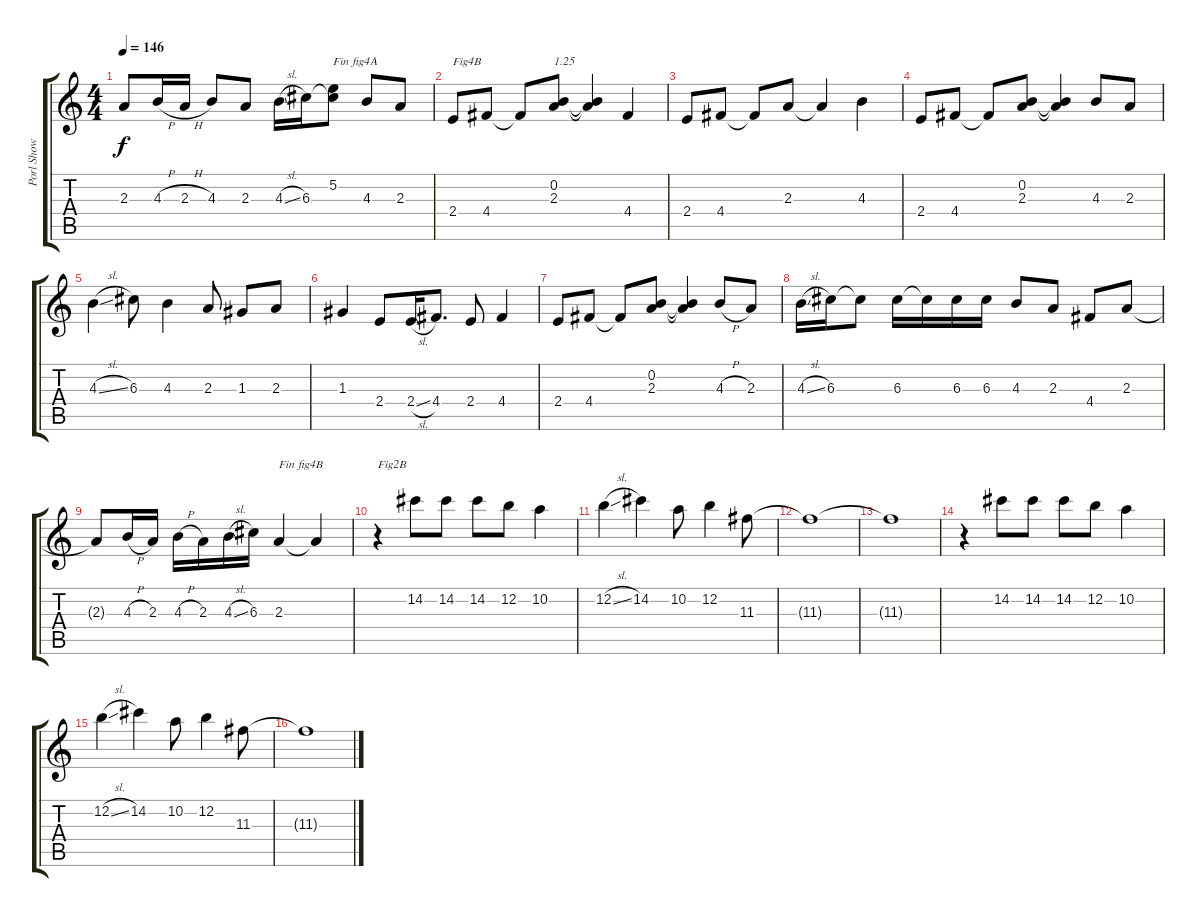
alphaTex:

\track ("Porl Show" "Porl Show") {instrument distortionguitar}
\staff {score tabs}
\tuning (E4 B3 G3 D3 A2 E2) {hide}
\ts (4 4)
\tempo 146
\clef g2
\ks c
2.3{t}.8{dy f} 4.3{h}.16 2.3{h}.16 4.3.8 2.3.8 4.3{sl}.16 6.3.16 (5.2 6.3{t}).8{txt "Fin fig4A"} 4.3.8 2.3.8 |
2.4.8{txt "Fig4B"} 4.4.8 4.4{t}.8 (0.2 2.3).8{txt "1.25"} (0.2{t} 2.3{t}).4 4.4.4 |
2.4.8 4.4.8 4.4{t}.8 2.3.8 2.3{t}.4 4.3.4 |
2.4.8 4.4.8 4.4{t}.8 (0.2 2.3).8 (0.2{t} 2.3{t}).4 4.3.8 2.3.8 |
4.3{sl}.4 6.3.8 4.3.4 2.3.8 1.3.8 2.3.8 |
1.3.4 2.4.8 2.4{sl}.16 4.4.8{d} 2.4.8 4.4.4 |
2.4.8 4.4.8 4.4{t}.8 (0.2 2.3).8 (0.2{t} 2.3{t}).4 4.3{h}.8 2.3.8 |
4.3{sl}.16 6.3.16 6.3{t}.8 6.3.16 6.3{t}.16 6.3.16 6.3.16 4.3.8 2.3.8 4.4.8 2.3.8 |
2.3{t}.8 4.3{h}.16 2.3.16 4.3{h}.16 2.3.16 4.3{sl}.16 6.3.16 2.3.4{txt "Fin fig4B"} 2.3{t}.4 |
r.4{txt "Fig2B"} 14.2.8 14.2.8 14.2.8 12.2.8 10.2.4 |
12.2{sl}.4 14.2.4 10.2.8 12.2.4 11.3.8 |
11.3{t}.1 |
11.3{t}.1 |
r.4 14.2.8 14.2.8 14.2.8 12.2.8 10.2.4 |
12.2{sl}.4 14.2.4 10.2.8 12.2.4 11.3.8 |
11.3{t}.1
